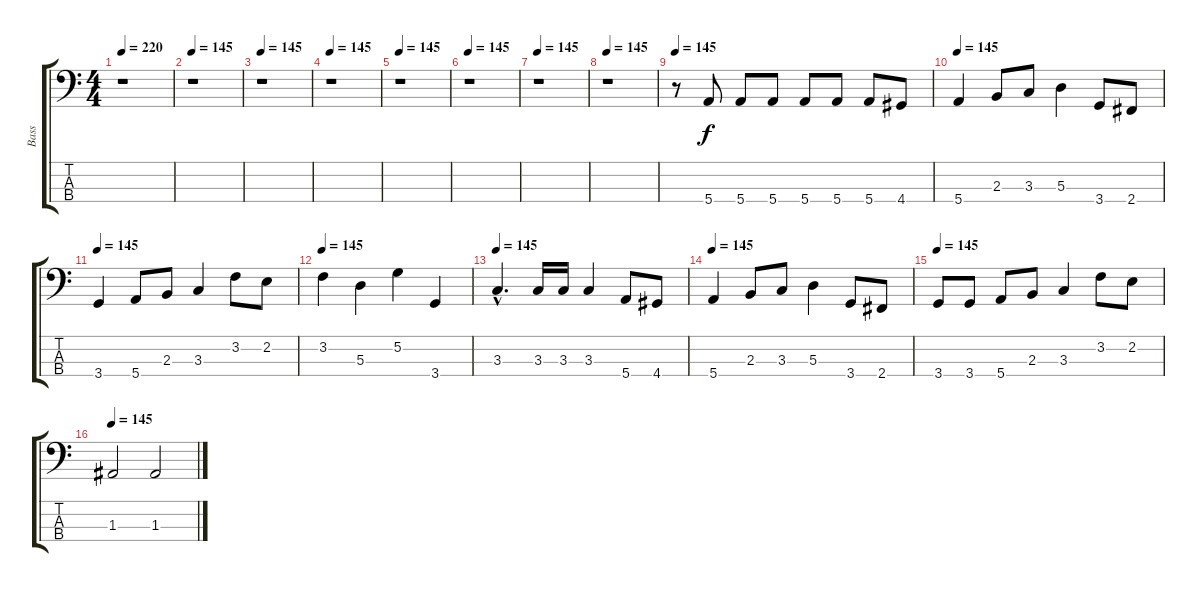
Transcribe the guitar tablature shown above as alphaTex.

\track ("Bass" "Bass") {instrument electricbasspick}
\staff {score tabs}
\tuning (G2 D2 A1 E1) {hide}
\ts (4 4)
\tempo 220
\tempo 145
\tempo 220
\clef f4
\ks c
r.1{dy f instrument electricbasspick} |
\tempo 145
r.1 |
\tempo 145
r.1 |
\tempo 145
r.1 |
\tempo 145
r.1 |
\tempo 145
r.1 |
\tempo 145
r.1 |
\tempo 145
r.1 |
\tempo 145
r.8 5.4.8{volume 14} 5.4.8 5.4.8 5.4.8 5.4.8 5.4.8 4.4.8 |
\tempo 145
5.4.4 2.3.8 3.3.8 5.3.4 3.4.8 2.4.8 |
\tempo 145
3.4.4 5.4.8 2.3.8 3.3.4 3.2.8 2.2.8 |
\tempo 145
3.2.4 5.3.4 5.2.4 3.4.4 |
\tempo 145
3.3{hac}.4{d} 3.3.16 3.3.16 3.3.4 5.4.8 4.4.8 |
\tempo 145
5.4.4 2.3.8 3.3.8 5.3.4 3.4.8 2.4.8 |
\tempo 145
3.4.8 3.4.8 5.4.8 2.3.8 3.3.4 3.2.8 2.2.8 |
\tempo 145
1.3.2 1.3.2
